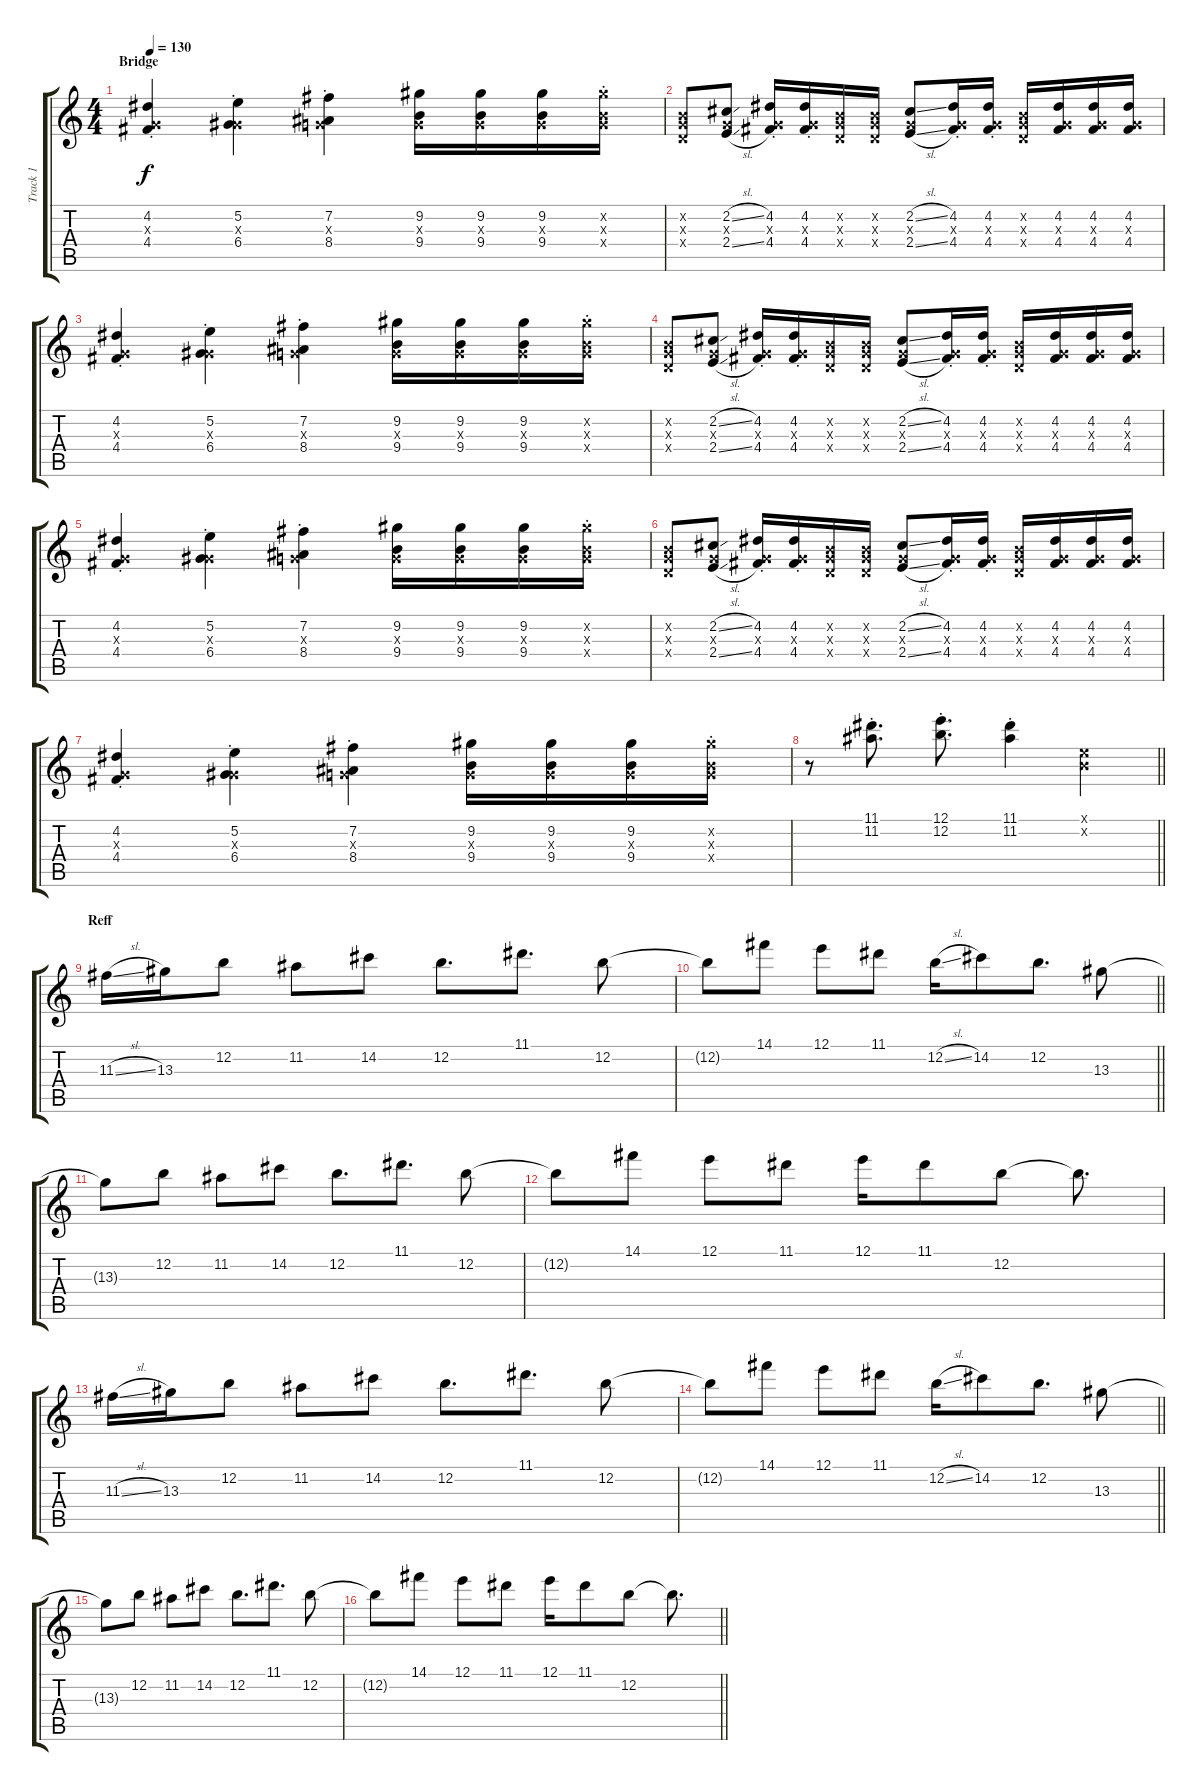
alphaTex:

\track ("Track 1" "Track 1") {instrument acousticguitarsteel}
\staff {score tabs}
\tuning (E4 B3 G3 D3 A2 E2) {hide}
\ts (4 4)
\section ("" "Bridge")
\tempo 130
\clef g2
\ks c
(4.2{st} 0.3{x} 4.4{st}).4{dy f} (5.2{st} 0.3{x} 6.4{st}).4 (7.2{st} 0.3{x} 8.4{st}).4 (9.2 0.3{x} 9.4).16 (9.2 0.3{x} 9.4).16 (9.2 0.3{x} 9.4).16 (9.2{st x} 0.3{x} 9.4{st x}).16 |
(0.2{x} 0.3{x} 0.4{x}).8 (2.2{sl} 0.3{x} 2.4{sl}).8 (4.2{st} 0.3{x} 4.4{st}).16 (4.2{st} 0.3{x} 4.4{st}).16 (0.2{x} 0.3{x} 0.4{x}).16 (0.2{x} 0.3{x} 0.4{x}).16 (2.2{sl} 0.3{x} 2.4{sl}).8 (4.2{st} 0.3{x} 4.4{st}).16 (4.2{st} 0.3{x} 4.4{st}).16 (0.2{x} 0.3{x} 0.4{x}).16 (4.2 0.3{x} 4.4).16 (4.2 0.3{x} 4.4).16 (4.2 0.3{x} 4.4).16 |
(4.2{st} 0.3{x} 4.4{st}).4 (5.2{st} 0.3{x} 6.4{st}).4 (7.2{st} 0.3{x} 8.4{st}).4 (9.2 0.3{x} 9.4).16 (9.2 0.3{x} 9.4).16 (9.2 0.3{x} 9.4).16 (9.2{st x} 0.3{x} 9.4{st x}).16 |
(0.2{x} 0.3{x} 0.4{x}).8 (2.2{sl} 0.3{x} 2.4{sl}).8 (4.2{st} 0.3{x} 4.4{st}).16 (4.2{st} 0.3{x} 4.4{st}).16 (0.2{x} 0.3{x} 0.4{x}).16 (0.2{x} 0.3{x} 0.4{x}).16 (2.2{sl} 0.3{x} 2.4{sl}).8 (4.2{st} 0.3{x} 4.4{st}).16 (4.2{st} 0.3{x} 4.4{st}).16 (0.2{x} 0.3{x} 0.4{x}).16 (4.2 0.3{x} 4.4).16 (4.2 0.3{x} 4.4).16 (4.2 0.3{x} 4.4).16 |
(4.2{st} 0.3{x} 4.4{st}).4 (5.2{st} 0.3{x} 6.4{st}).4 (7.2{st} 0.3{x} 8.4{st}).4 (9.2 0.3{x} 9.4).16 (9.2 0.3{x} 9.4).16 (9.2 0.3{x} 9.4).16 (9.2{st x} 0.3{x} 9.4{st x}).16 |
(0.2{x} 0.3{x} 0.4{x}).8 (2.2{sl} 0.3{x} 2.4{sl}).8 (4.2{st} 0.3{x} 4.4{st}).16 (4.2{st} 0.3{x} 4.4{st}).16 (0.2{x} 0.3{x} 0.4{x}).16 (0.2{x} 0.3{x} 0.4{x}).16 (2.2{sl} 0.3{x} 2.4{sl}).8 (4.2{st} 0.3{x} 4.4{st}).16 (4.2{st} 0.3{x} 4.4{st}).16 (0.2{x} 0.3{x} 0.4{x}).16 (4.2 0.3{x} 4.4).16 (4.2 0.3{x} 4.4).16 (4.2 0.3{x} 4.4).16 |
(4.2{st} 0.3{x} 4.4{st}).4 (5.2{st} 0.3{x} 6.4{st}).4 (7.2{st} 0.3{x} 8.4{st}).4 (9.2 0.3{x} 9.4).16 (9.2 0.3{x} 9.4).16 (9.2 0.3{x} 9.4).16 (9.2{st x} 0.3{x} 9.4{st x}).16 |
\barLineRight lightlight
r.8 (11.1{st} 11.2{st}).8{d} (12.1{st} 12.2{st}).8{d} (11.1{st} 11.2{st}).4 (0.1{x} 0.2{x}).4 |
\section ("" "Reff")
11.3{sl}.16{volume 16} 13.3.16 12.2.8 11.2.8 14.2.8 12.2.8{d} 11.1.8{d} 12.2.8 |
\barLineRight lightlight
12.2{t}.8 14.1.8 12.1.8 11.1.8 12.2{sl}.16 14.2.8 12.2.8{d} 13.3.8 |
13.3{t}.8 12.2.8 11.2.8 14.2.8 12.2.8{d} 11.1.8{d} 12.2.8 |
12.2{t}.8 14.1.8 12.1.8 11.1.8 12.1.16 11.1.8 12.2.8 12.2{t}.8{d} |
11.3{sl}.16 13.3.16 12.2.8 11.2.8 14.2.8 12.2.8{d} 11.1.8{d} 12.2.8 |
\barLineRight lightlight
12.2{t}.8 14.1.8 12.1.8 11.1.8 12.2{sl}.16 14.2.8 12.2.8{d} 13.3.8 |
13.3{t}.8 12.2.8 11.2.8 14.2.8 12.2.8{d} 11.1.8{d} 12.2.8 |
\barLineRight lightlight
12.2{t}.8 14.1.8 12.1.8 11.1.8 12.1.16 11.1.8 12.2.8 12.2{t}.8{d}
